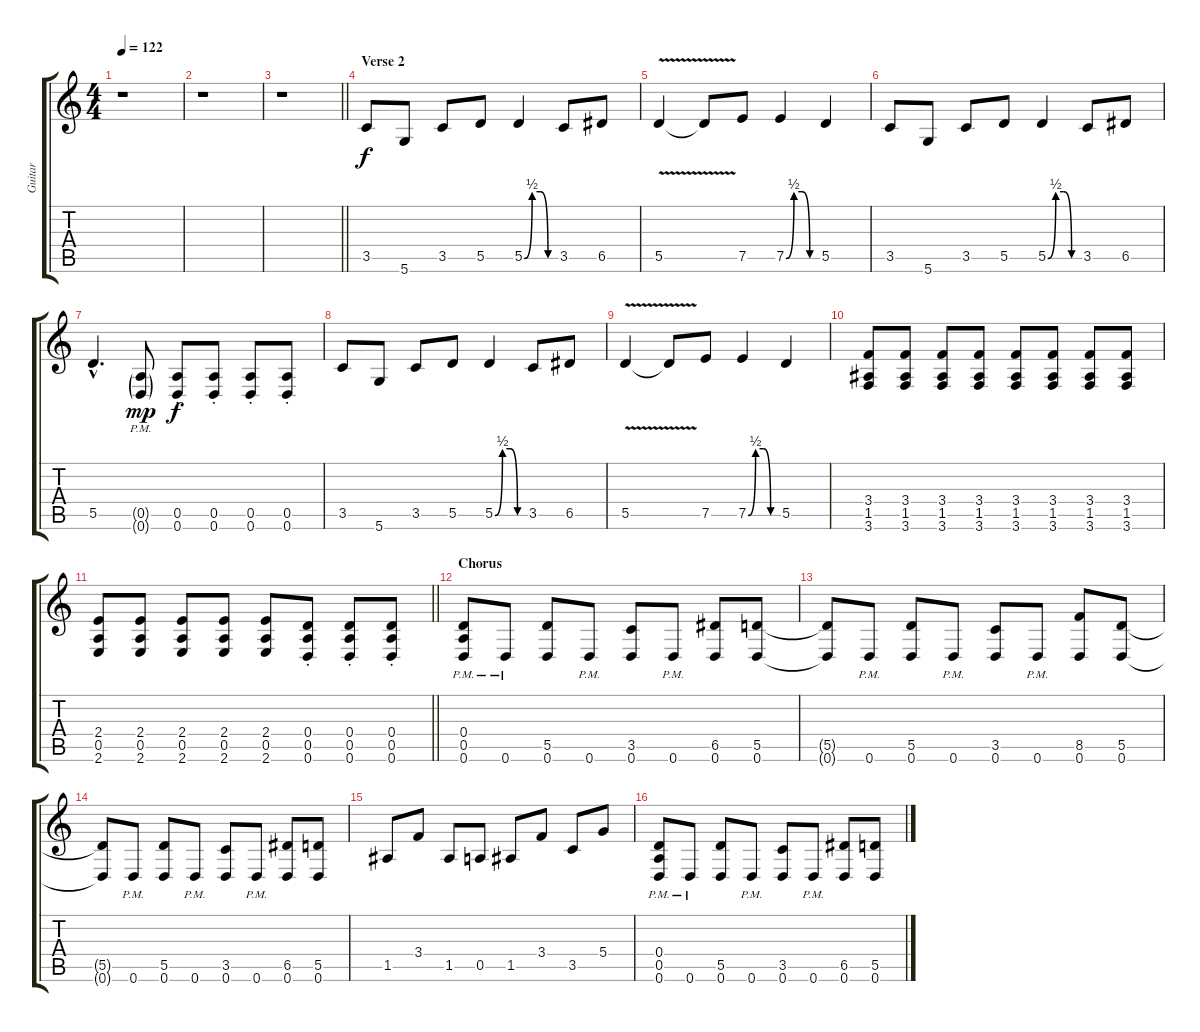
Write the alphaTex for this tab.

\track ("Guitar" "Guitar") {instrument distortionguitar}
\staff {score tabs}
\tuning (E4 B3 G3 D3 A2 D2) {hide}
\ts (4 4)
\tempo 122
\clef g2
\ks c
r.1{dy f} |
r.1 |
\barLineRight lightlight
r.1 |
\section ("" "Verse 2")
3.5.8 5.6.8 3.5.8 5.5.8 5.5{be (custom 0 0 15 2 30 2 45 0 60 0)}.4 3.5.8 6.5.8 |
5.5{v}.4 5.5{t}.8 7.5.8 7.5{be (custom 0 0 15 2 30 2 45 0 60 0)}.4 5.5.4 |
3.5.8 5.6.8 3.5.8 5.5.8 5.5{be (custom 0 0 15 2 30 2 45 0 60 0)}.4 3.5.8 6.5.8 |
5.5{hac}.4{d} (0.5{g pm} 0.6{g pm}).8{dy mp} (0.5{st} 0.6{st}).8{dy f} (0.5{st} 0.6{st}).8 (0.5{st} 0.6{st}).8 (0.5{st} 0.6{st}).8 |
3.5.8 5.6.8 3.5.8 5.5.8 5.5{be (custom 0 0 15 2 30 2 45 0 60 0)}.4 3.5.8 6.5.8 |
5.5{v}.4 5.5{t}.8 7.5.8 7.5{be (custom 0 0 15 2 30 2 45 0 60 0)}.4 5.5.4 |
(3.4 1.5 3.6).8 (3.4 1.5 3.6).8 (3.4 1.5 3.6).8 (3.4 1.5 3.6).8 (3.4 1.5 3.6).8 (3.4 1.5 3.6).8 (3.4 1.5 3.6).8 (3.4 1.5 3.6).8 |
\barLineRight lightlight
(2.4 0.5 2.6).8 (2.4 0.5 2.6).8 (2.4 0.5 2.6).8 (2.4 0.5 2.6).8 (2.4 0.5 2.6).8 (0.4{st} 0.5{st} 0.6{st}).8 (0.4{st} 0.5{st} 0.6{st}).8 (0.4{st} 0.5{st} 0.6{st}).8 |
\section ("" "Chorus")
(0.4{pm} 0.5{pm} 0.6{pm}).8 0.6{pm}.8 (5.5 0.6).8 0.6{pm}.8 (3.5 0.6).8 0.6{pm}.8 (6.5 0.6).8 (5.5 0.6).8 |
(5.5{t} 0.6{t}).8 0.6{pm}.8 (5.5 0.6).8 0.6{pm}.8 (3.5 0.6).8 0.6{pm}.8 (8.5 0.6).8 (5.5 0.6).8 |
(5.5{t} 0.6{t}).8 0.6{pm}.8 (5.5 0.6).8 0.6{pm}.8 (3.5 0.6).8 0.6{pm}.8 (6.5 0.6).8 (5.5 0.6).8 |
1.5.8 3.4.8 1.5.8 0.5.8 1.5.8 3.4.8 3.5.8 5.4.8 |
(0.4{pm} 0.5{pm} 0.6{pm}).8 0.6{pm}.8 (5.5 0.6).8 0.6{pm}.8 (3.5 0.6).8 0.6{pm}.8 (6.5 0.6).8 (5.5 0.6).8
